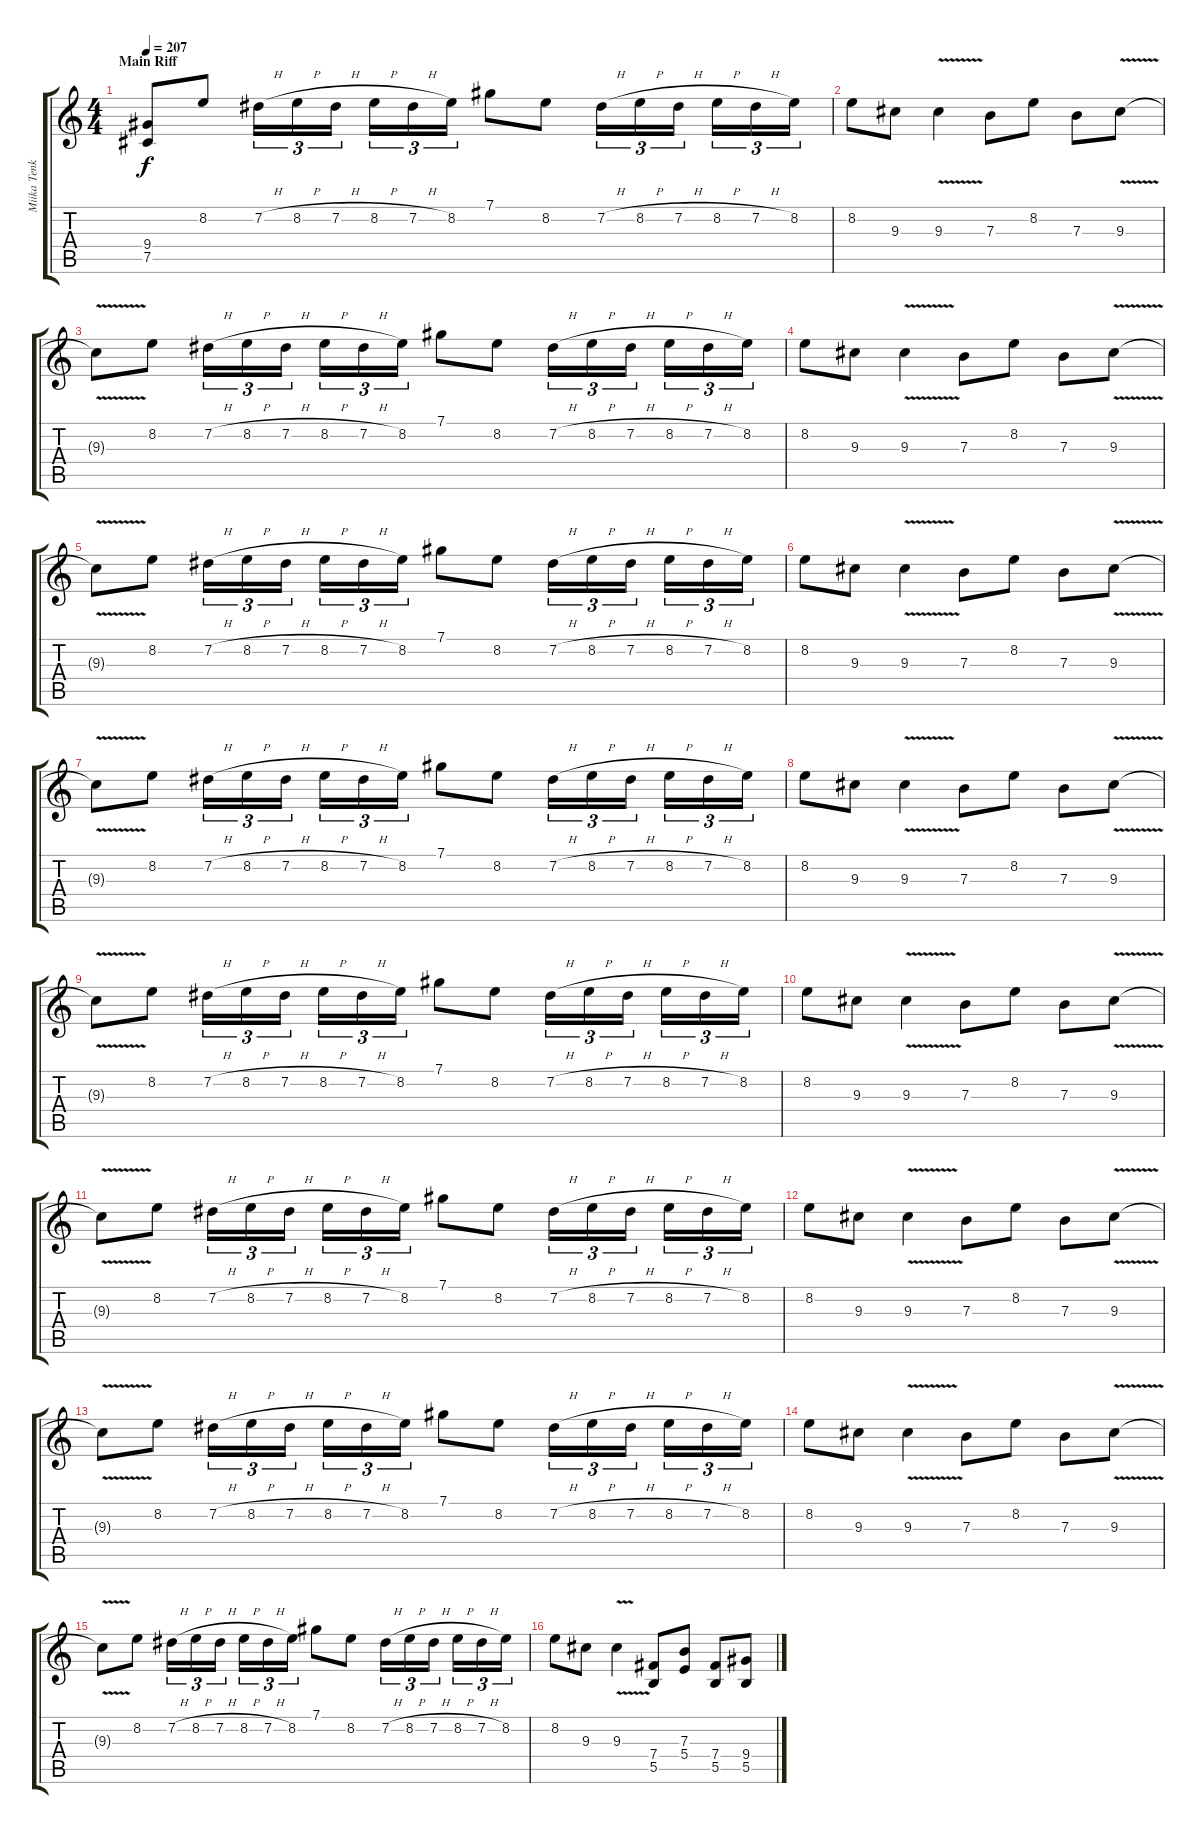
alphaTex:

\track ("Miika Tenkkula" "Miika Tenk") {instrument overdrivenguitar}
\staff {score tabs}
\tuning (Db4 Ab3 E3 B2 Gb2 Db2) {hide}
\ts (4 4)
\section ("" "Main Riff")
\tempo 207
\clef g2
\ks c
(9.4{t} 7.5{t}).8{dy f} 8.2.8 7.2{h}.16{tu (3 2)} 8.2{h}.16{tu (3 2)} 7.2{h}.16{tu (3 2)} 8.2{h}.16{tu (3 2)} 7.2{h}.16{tu (3 2)} 8.2.16{tu (3 2)} 7.1.8 8.2.8 7.2{h}.16{tu (3 2)} 8.2{h}.16{tu (3 2)} 7.2{h}.16{tu (3 2)} 8.2{h}.16{tu (3 2)} 7.2{h}.16{tu (3 2)} 8.2.16{tu (3 2)} |
8.2.8 9.3.8 9.3{v}.4 7.3.8 8.2.8 7.3.8 9.3{v}.8 |
9.3{t}.8 8.2.8 7.2{h}.16{tu (3 2)} 8.2{h}.16{tu (3 2)} 7.2{h}.16{tu (3 2)} 8.2{h}.16{tu (3 2)} 7.2{h}.16{tu (3 2)} 8.2.16{tu (3 2)} 7.1.8 8.2.8 7.2{h}.16{tu (3 2)} 8.2{h}.16{tu (3 2)} 7.2{h}.16{tu (3 2)} 8.2{h}.16{tu (3 2)} 7.2{h}.16{tu (3 2)} 8.2.16{tu (3 2)} |
8.2.8 9.3.8 9.3{v}.4 7.3.8 8.2.8 7.3.8 9.3{v}.8 |
9.3{t}.8 8.2.8 7.2{h}.16{tu (3 2)} 8.2{h}.16{tu (3 2)} 7.2{h}.16{tu (3 2)} 8.2{h}.16{tu (3 2)} 7.2{h}.16{tu (3 2)} 8.2.16{tu (3 2)} 7.1.8 8.2.8 7.2{h}.16{tu (3 2)} 8.2{h}.16{tu (3 2)} 7.2{h}.16{tu (3 2)} 8.2{h}.16{tu (3 2)} 7.2{h}.16{tu (3 2)} 8.2.16{tu (3 2)} |
8.2.8 9.3.8 9.3{v}.4 7.3.8 8.2.8 7.3.8 9.3{v}.8 |
9.3{t}.8 8.2.8 7.2{h}.16{tu (3 2)} 8.2{h}.16{tu (3 2)} 7.2{h}.16{tu (3 2)} 8.2{h}.16{tu (3 2)} 7.2{h}.16{tu (3 2)} 8.2.16{tu (3 2)} 7.1.8 8.2.8 7.2{h}.16{tu (3 2)} 8.2{h}.16{tu (3 2)} 7.2{h}.16{tu (3 2)} 8.2{h}.16{tu (3 2)} 7.2{h}.16{tu (3 2)} 8.2.16{tu (3 2)} |
8.2.8 9.3.8 9.3{v}.4 7.3.8 8.2.8 7.3.8 9.3{v}.8 |
9.3{t}.8 8.2.8 7.2{h}.16{tu (3 2)} 8.2{h}.16{tu (3 2)} 7.2{h}.16{tu (3 2)} 8.2{h}.16{tu (3 2)} 7.2{h}.16{tu (3 2)} 8.2.16{tu (3 2)} 7.1.8 8.2.8 7.2{h}.16{tu (3 2)} 8.2{h}.16{tu (3 2)} 7.2{h}.16{tu (3 2)} 8.2{h}.16{tu (3 2)} 7.2{h}.16{tu (3 2)} 8.2.16{tu (3 2)} |
8.2.8 9.3.8 9.3{v}.4 7.3.8 8.2.8 7.3.8 9.3{v}.8 |
9.3{t}.8 8.2.8 7.2{h}.16{tu (3 2)} 8.2{h}.16{tu (3 2)} 7.2{h}.16{tu (3 2)} 8.2{h}.16{tu (3 2)} 7.2{h}.16{tu (3 2)} 8.2.16{tu (3 2)} 7.1.8 8.2.8 7.2{h}.16{tu (3 2)} 8.2{h}.16{tu (3 2)} 7.2{h}.16{tu (3 2)} 8.2{h}.16{tu (3 2)} 7.2{h}.16{tu (3 2)} 8.2.16{tu (3 2)} |
8.2.8 9.3.8 9.3{v}.4 7.3.8 8.2.8 7.3.8 9.3{v}.8 |
9.3{t}.8 8.2.8 7.2{h}.16{tu (3 2)} 8.2{h}.16{tu (3 2)} 7.2{h}.16{tu (3 2)} 8.2{h}.16{tu (3 2)} 7.2{h}.16{tu (3 2)} 8.2.16{tu (3 2)} 7.1.8 8.2.8 7.2{h}.16{tu (3 2)} 8.2{h}.16{tu (3 2)} 7.2{h}.16{tu (3 2)} 8.2{h}.16{tu (3 2)} 7.2{h}.16{tu (3 2)} 8.2.16{tu (3 2)} |
8.2.8 9.3.8 9.3{v}.4 7.3.8 8.2.8 7.3.8 9.3{v}.8 |
9.3{t}.8 8.2.8 7.2{h}.16{tu (3 2)} 8.2{h}.16{tu (3 2)} 7.2{h}.16{tu (3 2)} 8.2{h}.16{tu (3 2)} 7.2{h}.16{tu (3 2)} 8.2.16{tu (3 2)} 7.1.8 8.2.8 7.2{h}.16{tu (3 2)} 8.2{h}.16{tu (3 2)} 7.2{h}.16{tu (3 2)} 8.2{h}.16{tu (3 2)} 7.2{h}.16{tu (3 2)} 8.2.16{tu (3 2)} |
8.2.8 9.3.8 9.3{v}.4 (7.4 5.5).8 (7.3 5.4).8 (7.4 5.5).8 (9.4 5.5).8
